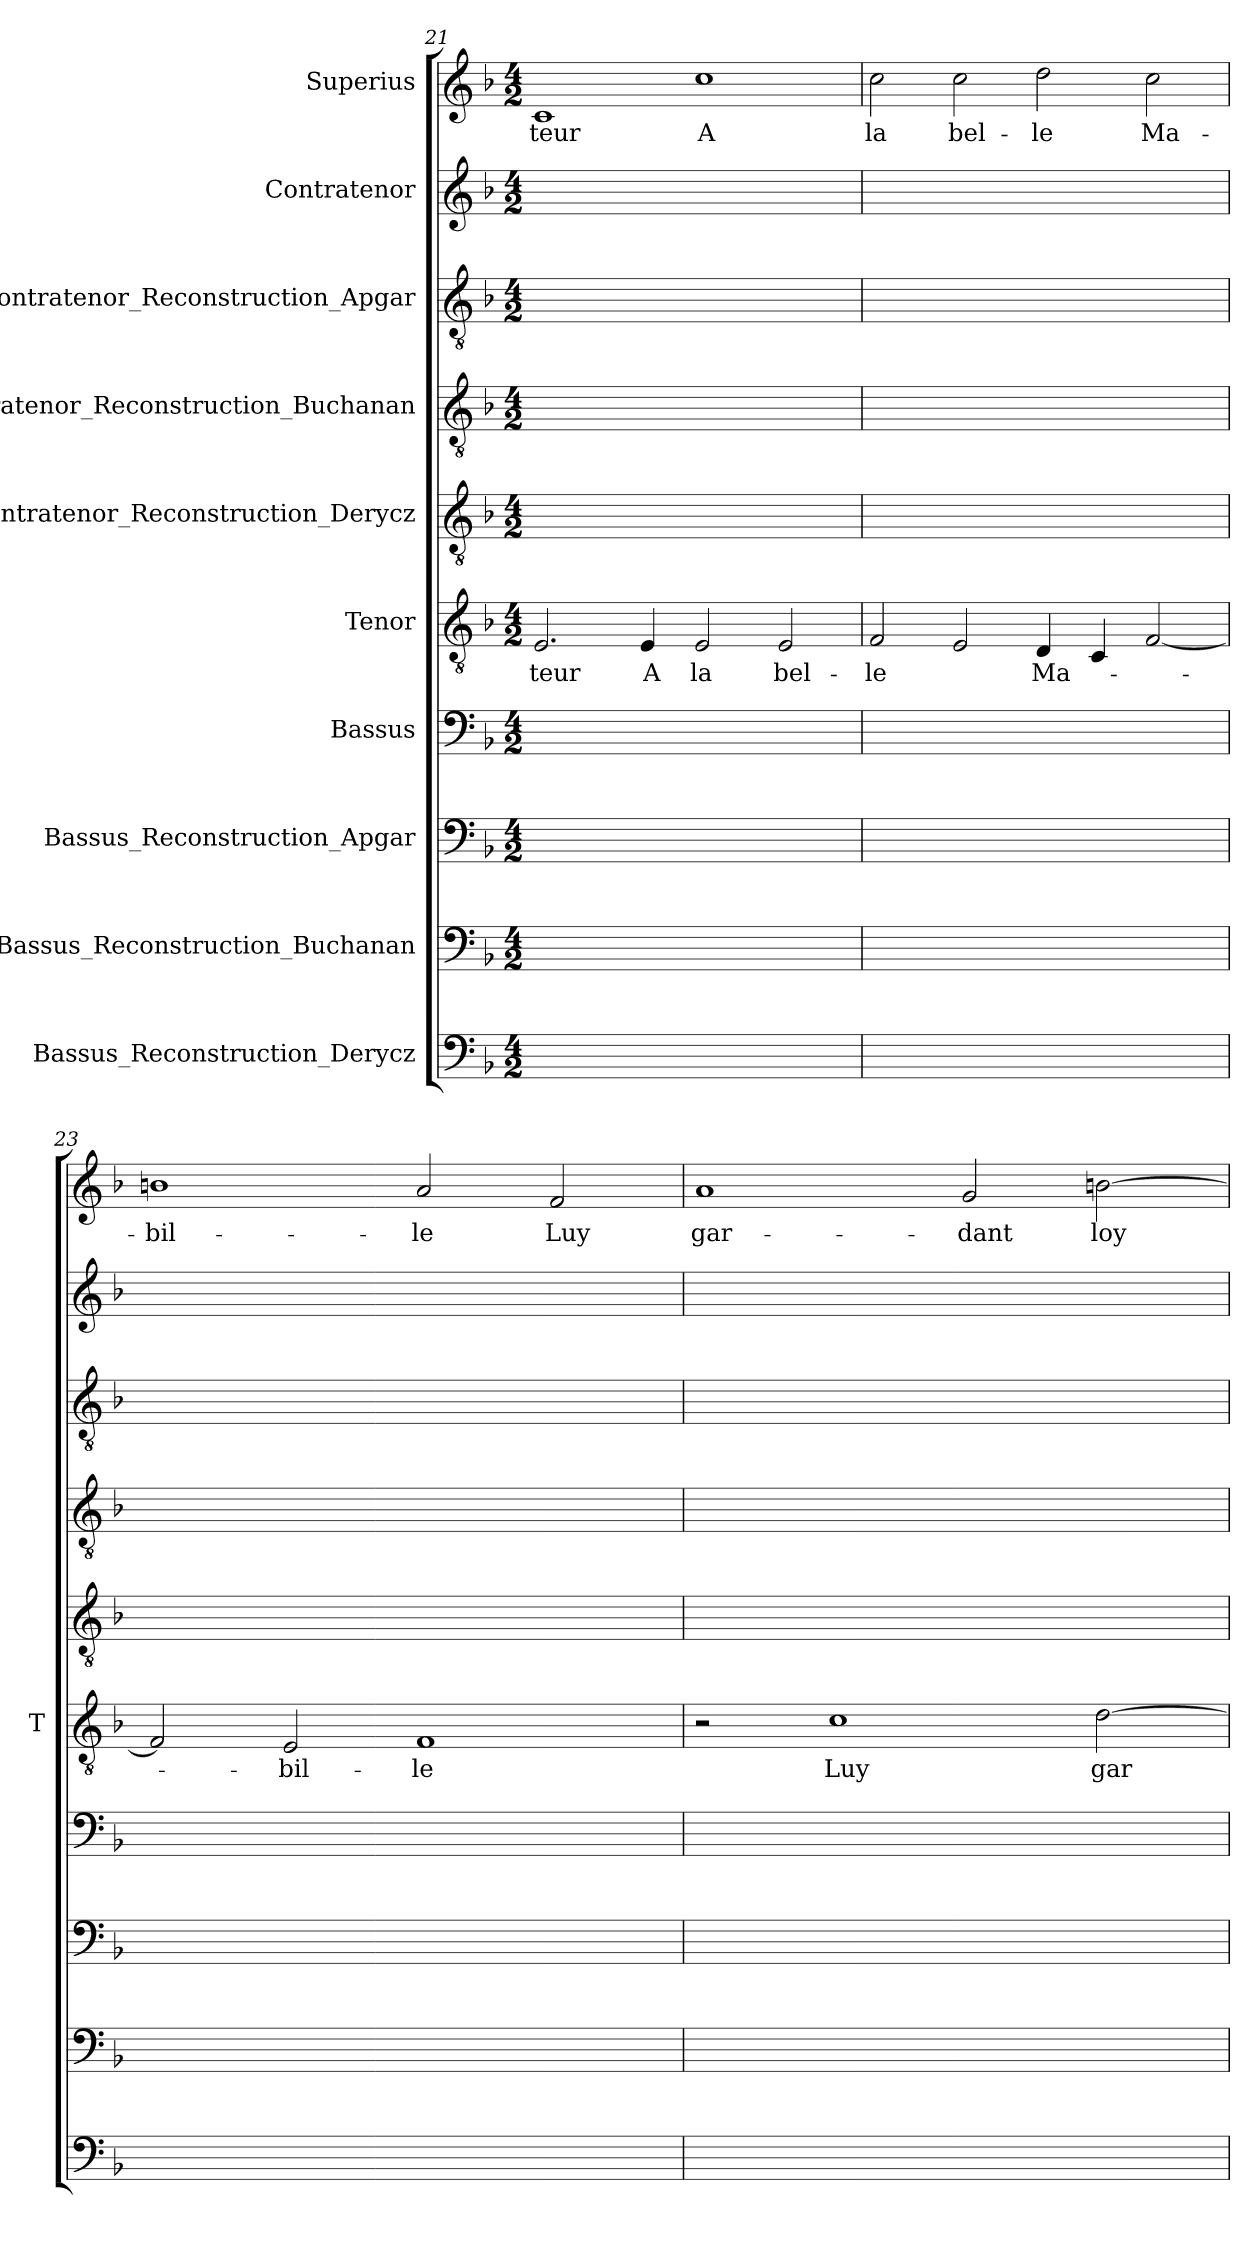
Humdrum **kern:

**kern	**kern	**kern	**kern	**kern	**text	**kern	**kern	**kern	**kern	**kern	**text
*part10	*part9	*part8	*part7	*part6	*part6	*part5	*part4	*part3	*part2	*part1	*part1
*staff10	*staff9	*staff8	*staff7	*staff6	*staff6	*staff5	*staff4	*staff3	*staff2	*staff1	*staff1
*I"Bassus_Reconstruction_Derycz	*I"Bassus_Reconstruction_Buchanan	*I"Bassus_Reconstruction_Apgar	*I"Bassus	*I"Tenor	*	*I"Contratenor_Reconstruction_Derycz	*I"Contratenor_Reconstruction_Buchanan	*I"Contratenor_Reconstruction_Apgar	*I"Contratenor	*I"Superius	*
*	*	*	*	*I'T	*	*	*	*	*	*	*
*clefF4	*clefF4	*clefF4	*clefF4	*clefGv2	*	*clefGv2	*clefGv2	*clefGv2	*clefG2	*clefG2	*
*k[b-]	*k[b-]	*k[b-]	*k[b-]	*k[b-]	*	*k[b-]	*k[b-]	*k[b-]	*k[b-]	*k[b-]	*
*M4/2	*M4/2	*M4/2	*M4/2	*M4/2	*	*M4/2	*M4/2	*M4/2	*M4/2	*M4/2	*
=21	=21	=21	=21	=21	=21	=21	=21	=21	=21	=21	=21
0ryy	0ryy	0ryy	0ryy	2.E	-teur	0ryy	0ryy	0ryy	0ryy	1c	-teur
.	.	.	.	4E	-A	.	.	.	.	.	.
.	.	.	.	2E	-la	.	.	.	.	1cc	-A
.	.	.	.	2E	bel-	.	.	.	.	.	.
=22	=22	=22	=22	=22	=22	=22	=22	=22	=22	=22	=22
0ryy	0ryy	0ryy	0ryy	2F	-le	0ryy	0ryy	0ryy	0ryy	2cc	-la
.	.	.	.	2E	.	.	.	.	.	2cc	bel-
.	.	.	.	4D	Ma-	.	.	.	.	2dd	-le
.	.	.	.	4C	.	.	.	.	.	.	.
.	.	.	.	[2F	.	.	.	.	.	2cc	Ma-
=23	=23	=23	=23	=23	=23	=23	=23	=23	=23	=23	=23
0ryy	0ryy	0ryy	0ryy	2F]	.	0ryy	0ryy	0ryy	0ryy	1bn	bil-
.	.	.	.	2E	bil-	.	.	.	.	.	.
.	.	.	.	1F	-le	.	.	.	.	2a	-le
.	.	.	.	.	.	.	.	.	.	2f	-Luy
=24	=24	=24	=24	=24	=24	=24	=24	=24	=24	=24	=24
0ryy	0ryy	0ryy	0ryy	2r	.	0ryy	0ryy	0ryy	0ryy	1a	gar-
.	.	.	.	1c	-Luy	.	.	.	.	.	.
.	.	.	.	.	.	.	.	.	.	2g	-dant
.	.	.	.	[2d	gar-	.	.	.	.	[2bn	loy-
=	=	=	=	=	=	=	=	=	=	=	=
*-	*-	*-	*-	*-	*-	*-	*-	*-	*-	*-	*-
